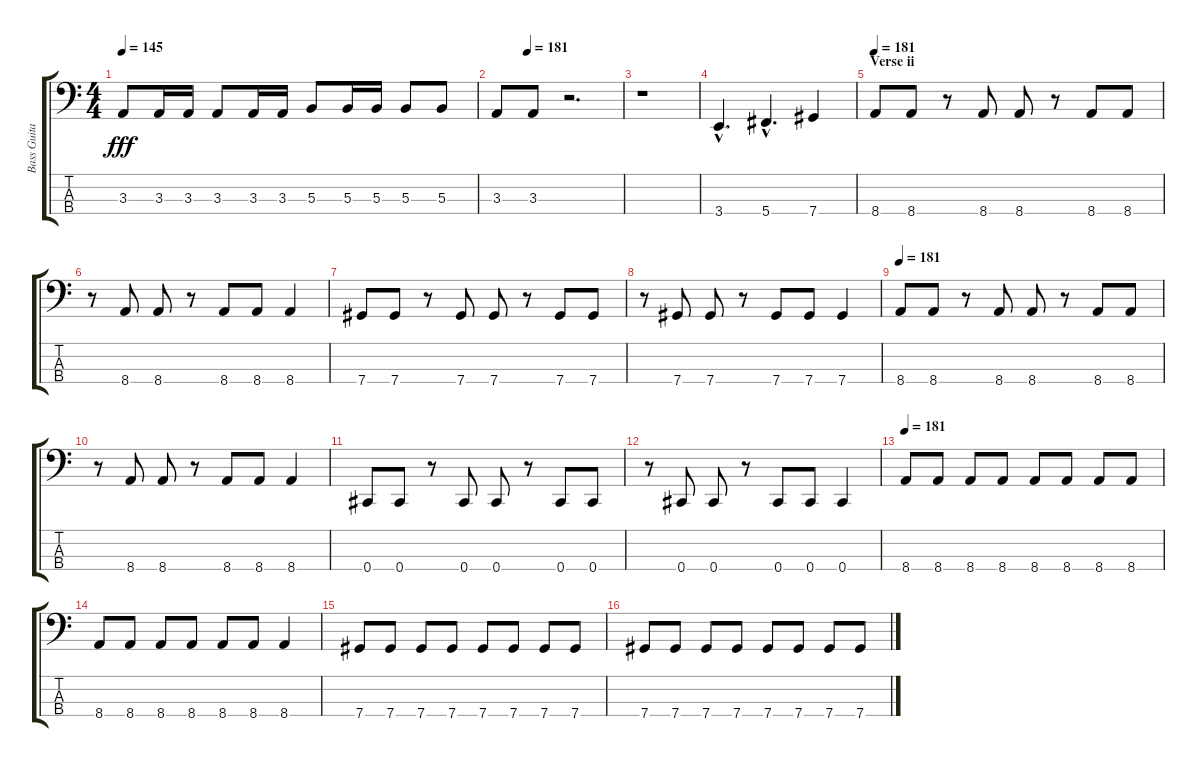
\track ("Bass Guitar" "Bass Guita") {instrument electricbassfinger}
\staff {score tabs}
\tuning (E2 B1 Gb1 Db1) {hide}
\ts (4 4)
\tempo 145
\clef f4
\ks c
3.3.8{dy fff} 3.3.16 3.3.16 3.3.8 3.3.16 3.3.16 5.3.8 5.3.16 5.3.16 5.3.8 5.3.8 |
\tempo (181 0.25)
3.3.8 3.3.8 r.2{d} |
r.1 |
3.4{hac}.4{d} 5.4{hac}.4{d} 7.4.4 |
\section ("" "Verse ii")
\tempo 181
8.4.8 8.4.8 r.8 8.4.8 8.4.8 r.8 8.4.8 8.4.8 |
r.8 8.4.8 8.4.8 r.8 8.4.8 8.4.8 8.4.4 |
7.4.8 7.4.8 r.8 7.4.8 7.4.8 r.8 7.4.8 7.4.8 |
r.8 7.4.8 7.4.8 r.8 7.4.8 7.4.8 7.4.4 |
\tempo 181
8.4.8 8.4.8 r.8 8.4.8 8.4.8 r.8 8.4.8 8.4.8 |
r.8 8.4.8 8.4.8 r.8 8.4.8 8.4.8 8.4.4 |
0.4.8 0.4.8 r.8 0.4.8 0.4.8 r.8 0.4.8 0.4.8 |
r.8 0.4.8 0.4.8 r.8 0.4.8 0.4.8 0.4.4 |
\tempo 181
8.4.8 8.4.8 8.4.8 8.4.8 8.4.8 8.4.8 8.4.8 8.4.8 |
8.4.8 8.4.8 8.4.8 8.4.8 8.4.8 8.4.8 8.4.4 |
7.4.8 7.4.8 7.4.8 7.4.8 7.4.8 7.4.8 7.4.8 7.4.8 |
7.4.8 7.4.8 7.4.8 7.4.8 7.4.8 7.4.8 7.4.8 7.4.8
